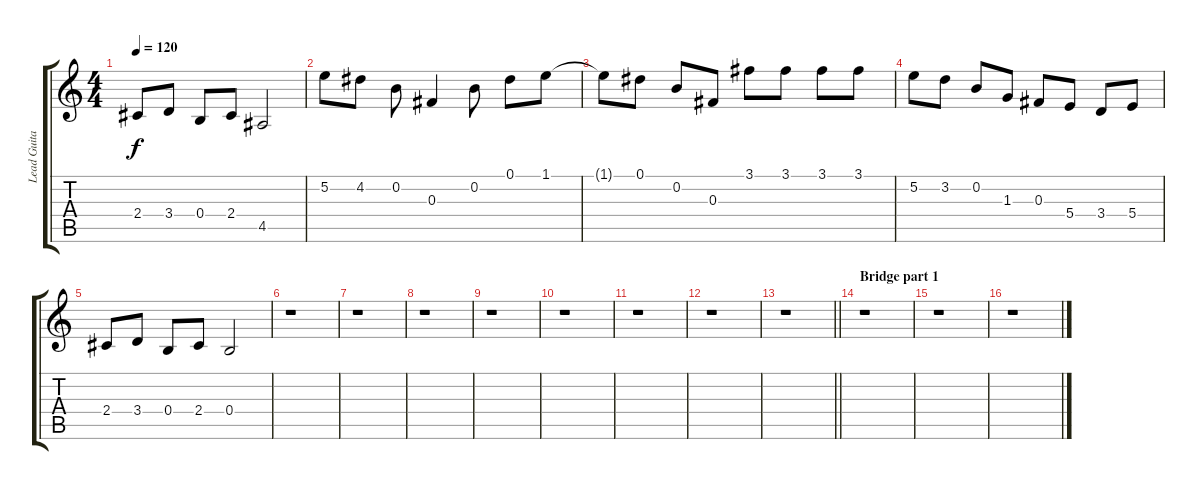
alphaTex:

\track ("Lead Guitar 2" "Lead Guita") {instrument distortionguitar}
\staff {score tabs}
\tuning (Eb4 B3 Gb3 B2 Gb2 B1) {hide}
\ts (4 4)
\tempo 120
\clef g2
\ks c
2.4.8{dy f} 3.4.8 0.4.8 2.4.8 4.5.2 |
5.2.8 4.2.8 0.2.8 0.3.4 0.2.8 0.1.8 1.1.8 |
1.1{t}.8 0.1.8 0.2.8 0.3.8 3.1.8 3.1.8 3.1.8 3.1.8 |
5.2.8{volume 12} 3.2.8 0.2.8 1.3.8 0.3.8 5.4.8 3.4.8 5.4.8 |
2.4.8 3.4.8 0.4.8 2.4.8 0.4.2 |
r.1 |
r.1 |
r.1 |
r.1 |
r.1 |
r.1 |
r.1 |
\barLineRight lightlight
r.1 |
\section ("" "Bridge part 1")
r.1 |
r.1 |
r.1
